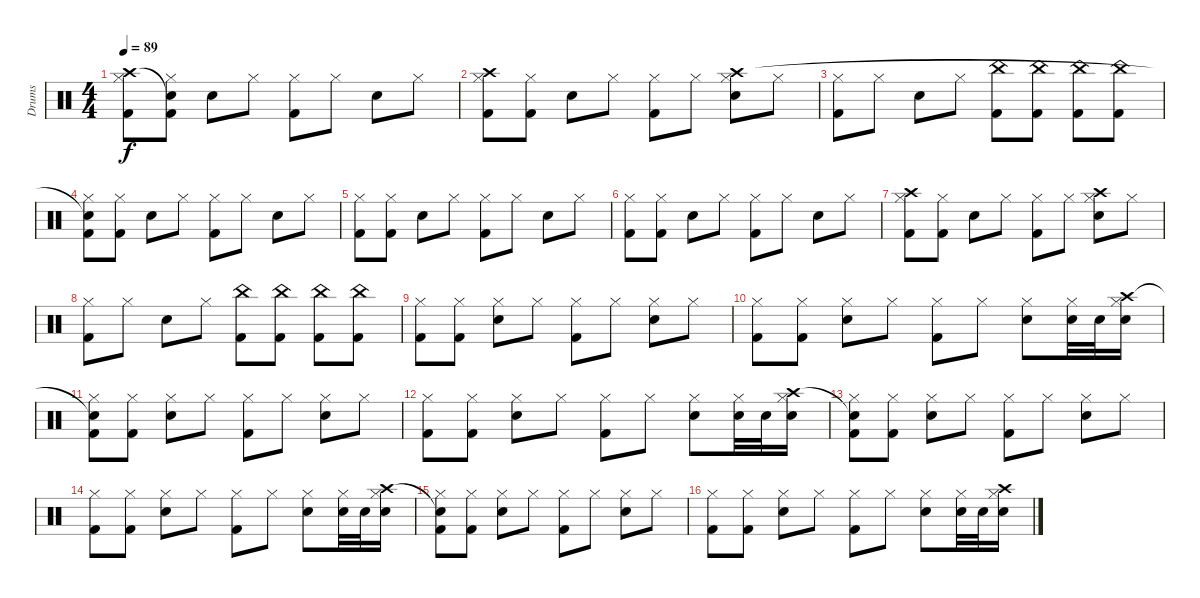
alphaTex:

\track ("Drums" "Drums") {instrument percussion}
\staff {score}
\articulation defaults
\ts (4 4)
\tempo 89
\clef neutral
\ks c
("Kick (hit) 2" "Hi-Hat (closed)" "Crash high (hit)").8{dy f} ("Kick (hit) 2" "Hi-Hat (closed)" "Snare (hit)"{t}).8 "Snare (hit) 2".8 "Hi-Hat (closed)".8 ("Kick (hit) 2" "Hi-Hat (closed)").8 "Hi-Hat (closed)".8 "Snare (hit) 2".8 "Hi-Hat (closed)".8 |
("Kick (hit) 2" "Hi-Hat (closed)" "Crash high (hit)").8 ("Kick (hit) 2" "Hi-Hat (closed)").8 "Snare (hit) 2".8 "Hi-Hat (closed)".8 ("Kick (hit) 2" "Hi-Hat (closed)").8 "Hi-Hat (closed)".8 ("Snare (hit) 2" "Hi-Hat (closed)" "Crash high (hit)").8 "Hi-Hat (closed)".8 |
("Kick (hit) 2" "Hi-Hat (closed)").8 "Hi-Hat (closed)".8 "Snare (hit) 2".8 "Hi-Hat (closed)".8 ("Kick (hit) 2" "China (hit)").8 ("Kick (hit) 2" "China (hit)").8 ("Kick (hit) 2" "China (hit)").8 ("Kick (hit) 2" "China (hit)").8 |
("Kick (hit) 2" "Hi-Hat (closed)" "Snare (hit)"{t}).8 ("Kick (hit) 2" "Hi-Hat (closed)").8 "Snare (hit) 2".8 "Hi-Hat (closed)".8 ("Kick (hit) 2" "Hi-Hat (closed)").8 "Hi-Hat (closed)".8 "Snare (hit) 2".8 "Hi-Hat (closed)".8 |
("Kick (hit) 2" "Hi-Hat (closed)").8 ("Kick (hit) 2" "Hi-Hat (closed)").8 "Snare (hit) 2".8 "Hi-Hat (closed)".8 ("Kick (hit) 2" "Hi-Hat (closed)").8 "Hi-Hat (closed)".8 "Snare (hit) 2".8 "Hi-Hat (closed)".8 |
("Kick (hit) 2" "Hi-Hat (closed)").8 ("Kick (hit) 2" "Hi-Hat (closed)").8 "Snare (hit) 2".8 "Hi-Hat (closed)".8 ("Kick (hit) 2" "Hi-Hat (closed)").8 "Hi-Hat (closed)".8 "Snare (hit) 2".8 "Hi-Hat (closed)".8 |
("Kick (hit) 2" "Hi-Hat (closed)" "Crash high (hit)").8 ("Kick (hit) 2" "Hi-Hat (closed)").8 "Snare (hit) 2".8 "Hi-Hat (closed)".8 ("Kick (hit) 2" "Hi-Hat (closed)").8 "Hi-Hat (closed)".8 ("Snare (hit) 2" "Hi-Hat (closed)" "Crash high (hit)").8 "Hi-Hat (closed)".8 |
("Kick (hit) 2" "Hi-Hat (closed)").8 "Hi-Hat (closed)".8 "Snare (hit) 2".8 "Hi-Hat (closed)".8 ("Kick (hit) 2" "China (hit)").8 ("Kick (hit) 2" "China (hit)").8 ("Kick (hit) 2" "China (hit)").8 ("Kick (hit) 2" "China (hit)").8 |
("Kick (hit) 2" "Hi-Hat (closed)").8 ("Kick (hit) 2" "Hi-Hat (closed)").8 ("Snare (hit) 2" "Hi-Hat (closed)").8 "Hi-Hat (closed)".8 ("Kick (hit) 2" "Hi-Hat (closed)").8 "Hi-Hat (closed)".8 ("Snare (hit) 2" "Hi-Hat (closed)").8 "Hi-Hat (closed)".8 |
("Kick (hit) 2" "Hi-Hat (closed)").8 ("Kick (hit) 2" "Hi-Hat (closed)").8 ("Snare (hit) 2" "Hi-Hat (closed)").8 "Hi-Hat (closed)".8 ("Kick (hit) 2" "Hi-Hat (closed)").8 "Hi-Hat (closed)".8 ("Snare (hit) 2" "Hi-Hat (closed)").8 ("Snare (hit) 2" "Hi-Hat (closed)").32 "Snare (hit) 2".32 ("Snare (hit) 2" "Hi-Hat (closed)" "Crash high (hit)").16 |
("Kick (hit) 2" "Hi-Hat (closed)" "Snare (hit)"{t}).8 ("Kick (hit) 2" "Hi-Hat (closed)").8 ("Snare (hit) 2" "Hi-Hat (closed)").8 "Hi-Hat (closed)".8 ("Kick (hit) 2" "Hi-Hat (closed)").8 "Hi-Hat (closed)".8 ("Snare (hit) 2" "Hi-Hat (closed)").8 "Hi-Hat (closed)".8 |
("Kick (hit) 2" "Hi-Hat (closed)").8 ("Kick (hit) 2" "Hi-Hat (closed)").8 ("Snare (hit) 2" "Hi-Hat (closed)").8 "Hi-Hat (closed)".8 ("Kick (hit) 2" "Hi-Hat (closed)").8 "Hi-Hat (closed)".8 ("Snare (hit) 2" "Hi-Hat (closed)").8 ("Snare (hit) 2" "Hi-Hat (closed)").32 "Snare (hit) 2".32 ("Snare (hit) 2" "Hi-Hat (closed)" "Crash high (hit)").16 |
("Kick (hit) 2" "Hi-Hat (closed)" "Snare (hit)"{t}).8 ("Kick (hit) 2" "Hi-Hat (closed)").8 ("Snare (hit) 2" "Hi-Hat (closed)").8 "Hi-Hat (closed)".8 ("Kick (hit) 2" "Hi-Hat (closed)").8 "Hi-Hat (closed)".8 ("Snare (hit) 2" "Hi-Hat (closed)").8 "Hi-Hat (closed)".8 |
("Kick (hit) 2" "Hi-Hat (closed)").8 ("Kick (hit) 2" "Hi-Hat (closed)").8 ("Snare (hit) 2" "Hi-Hat (closed)").8 "Hi-Hat (closed)".8 ("Kick (hit) 2" "Hi-Hat (closed)").8 "Hi-Hat (closed)".8 ("Snare (hit) 2" "Hi-Hat (closed)").8 ("Snare (hit) 2" "Hi-Hat (closed)").32 "Snare (hit) 2".32 ("Snare (hit) 2" "Hi-Hat (closed)" "Crash high (hit)").16 |
("Kick (hit) 2" "Hi-Hat (closed)" "Snare (hit)"{t}).8 ("Kick (hit) 2" "Hi-Hat (closed)").8 ("Snare (hit) 2" "Hi-Hat (closed)").8 "Hi-Hat (closed)".8 ("Kick (hit) 2" "Hi-Hat (closed)").8 "Hi-Hat (closed)".8 ("Snare (hit) 2" "Hi-Hat (closed)").8 "Hi-Hat (closed)".8 |
("Kick (hit) 2" "Hi-Hat (closed)").8 ("Kick (hit) 2" "Hi-Hat (closed)").8 ("Snare (hit) 2" "Hi-Hat (closed)").8 "Hi-Hat (closed)".8 ("Kick (hit) 2" "Hi-Hat (closed)").8 "Hi-Hat (closed)".8 ("Snare (hit) 2" "Hi-Hat (closed)").8 ("Snare (hit) 2" "Hi-Hat (closed)").32 "Snare (hit) 2".32 ("Snare (hit) 2" "Hi-Hat (closed)" "Crash high (hit)").16
